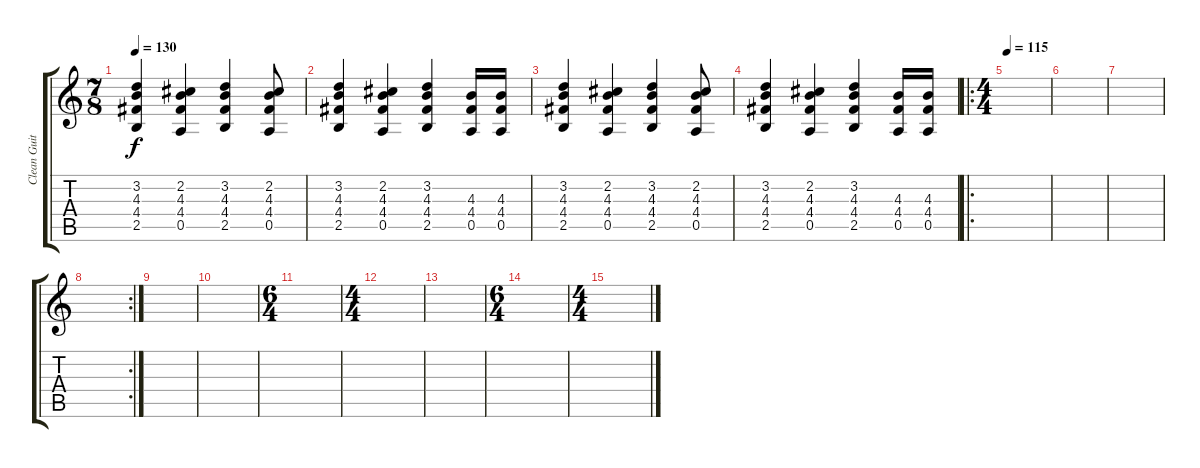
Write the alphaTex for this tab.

\track ("Clean Guitar" "Clean Guit") {instrument acousticguitarsteel}
\staff {score tabs}
\tuning (E4 B3 G3 D3 A2 E2) {hide}
\ts (7 8)
\tempo 130
\clef g2
\ks c
(3.2 4.3 4.4 2.5).4{dy f} (2.2 4.3 4.4 0.5).4 (3.2 4.3 4.4 2.5).4 (2.2 4.3 4.4 0.5).8 |
(3.2 4.3 4.4 2.5).4 (2.2 4.3 4.4 0.5).4 (3.2 4.3 4.4 2.5).4 (4.3 4.4 0.5).16 (4.3 4.4 0.5).16 |
(3.2 4.3 4.4 2.5).4 (2.2 4.3 4.4 0.5).4 (3.2 4.3 4.4 2.5).4 (2.2 4.3 4.4 0.5).8 |
(3.2 4.3 4.4 2.5).4 (2.2 4.3 4.4 0.5).4 (3.2 4.3 4.4 2.5).4 (4.3 4.4 0.5).16 (4.3 4.4 0.5).16 |
\ro
\ts (4 4)
\tempo 115
|
|
|
\rc 2
|
|
|
\ts (6 4)
|
\ts (4 4)
|
|
\ts (6 4)
|
\ts (4 4)
